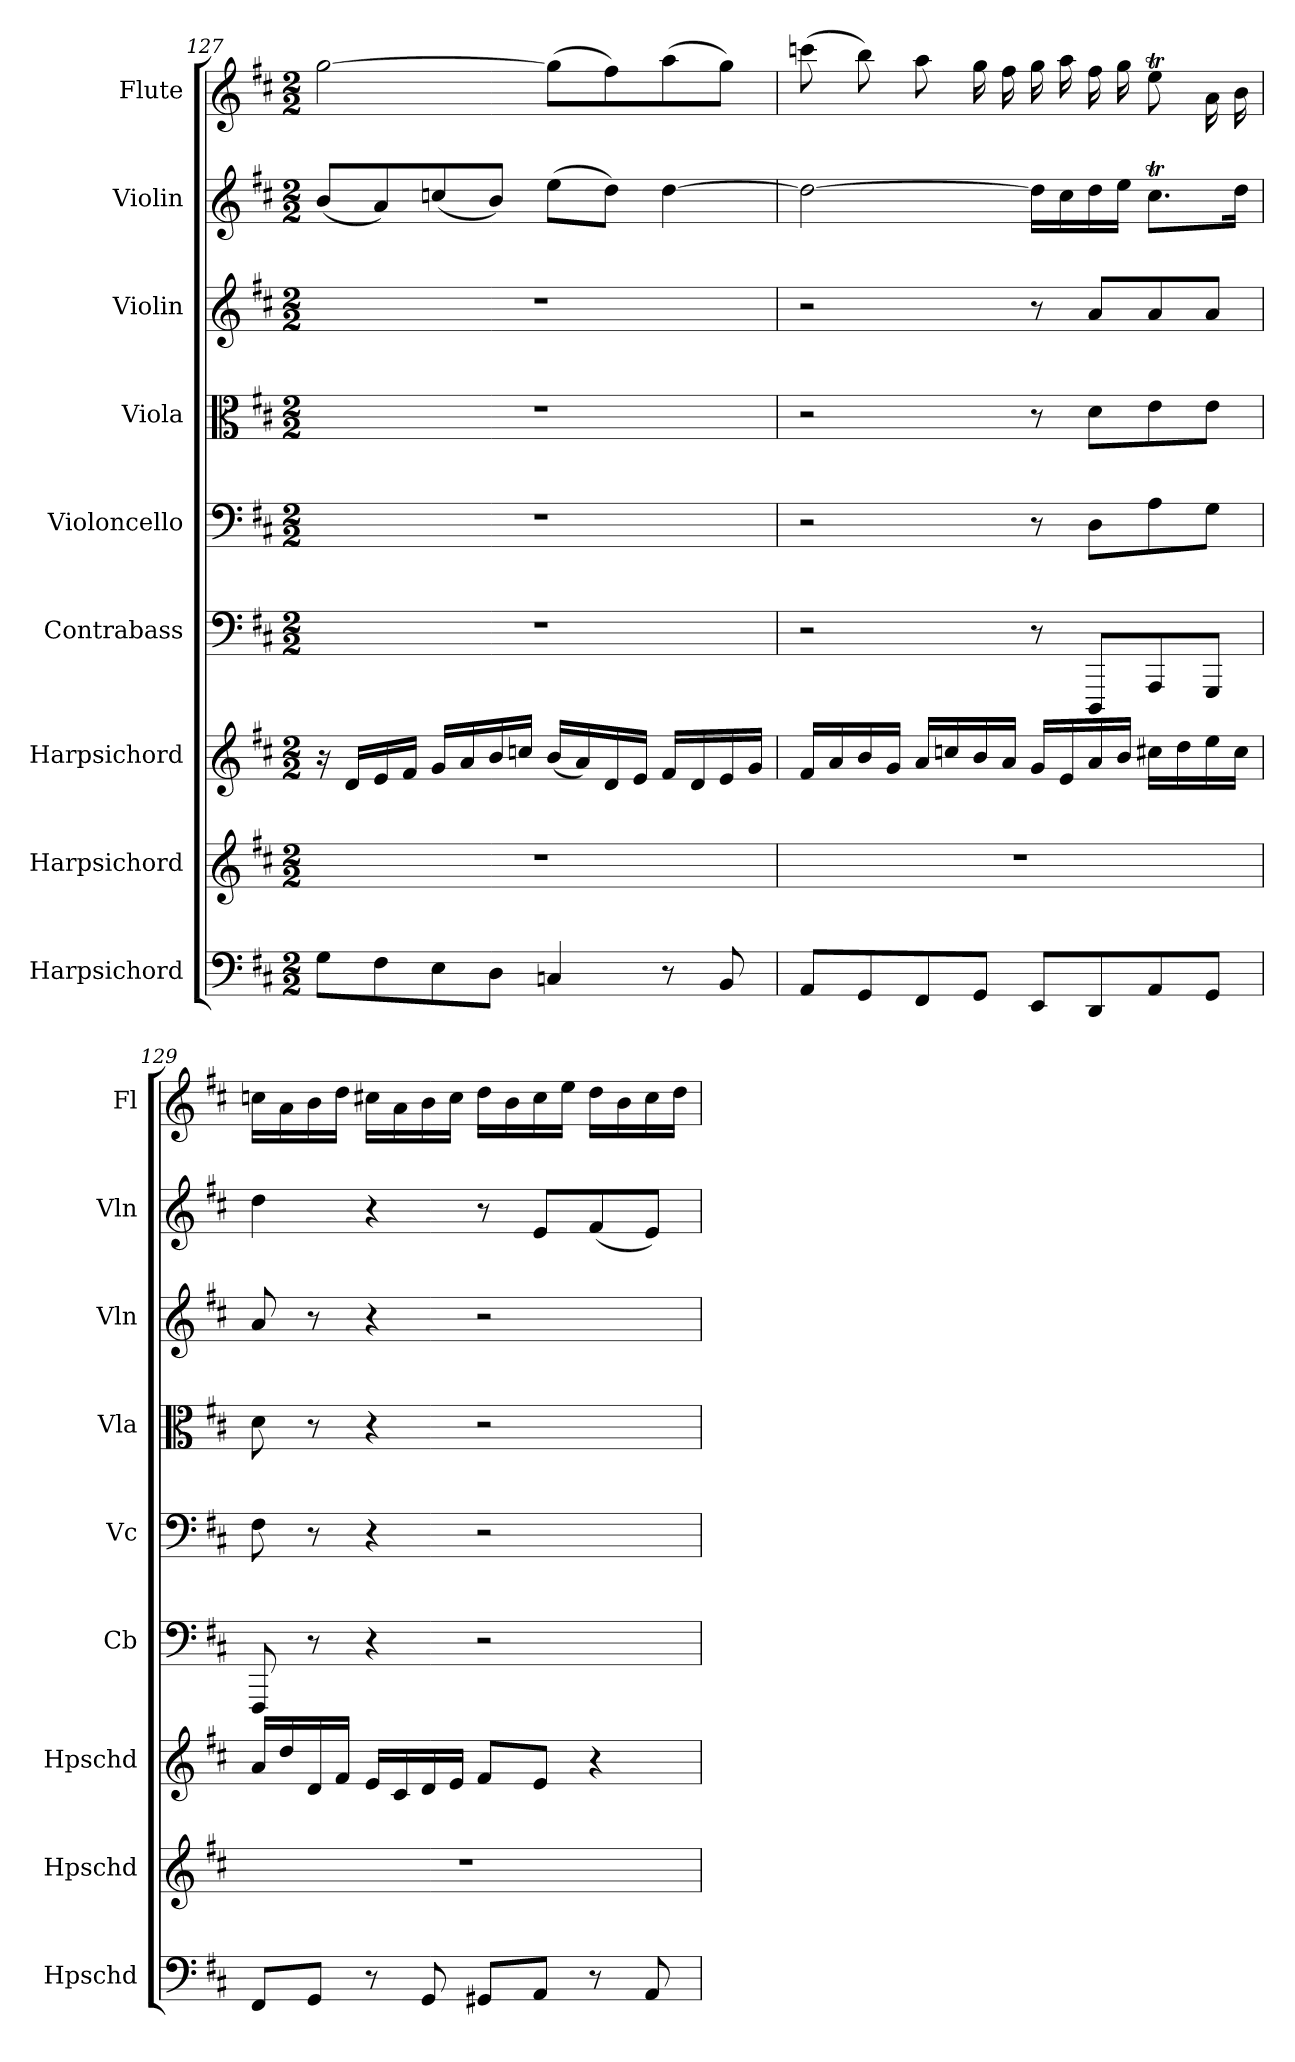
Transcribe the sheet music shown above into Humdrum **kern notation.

**kern	**kern	**kern	**kern	**kern	**kern	**kern	**kern	**kern
*part9	*part8	*part7	*part6	*part5	*part4	*part3	*part2	*part1
*staff9	*staff8	*staff7	*staff6	*staff5	*staff4	*staff3	*staff2	*staff1
*I"Harpsichord	*I"Harpsichord	*I"Harpsichord	*I"Contrabass	*I"Violoncello	*I"Viola	*I"Violin	*I"Violin	*I"Flute
*I'Hpschd	*I'Hpschd	*I'Hpschd	*I'Cb	*I'Vc	*I'Vla	*I'Vln	*I'Vln	*I'Fl
*clefF4	*clefG2	*clefG2	*clefF4	*clefF4	*clefC3	*clefG2	*clefG2	*clefG2
*	*	*	*ITrd7c12	*	*	*	*	*
*k[f#c#]	*k[f#c#]	*k[f#c#]	*k[f#c#]	*k[f#c#]	*k[f#c#]	*k[f#c#]	*k[f#c#]	*k[f#c#]
*D:	*D:	*D:	*D:	*D:	*D:	*D:	*D:	*D:
*M2/2	*M2/2	*M2/2	*M2/2	*M2/2	*M2/2	*M2/2	*M2/2	*M2/2
=127	=127	=127	=127	=127	=127	=127	=127	=127
8G\L	1r	16r	1r	1r	1r	1r	(8b/L	[2gg\
.	.	16d/LL	.	.	.	.	.	.
8F#\	.	16e/	.	.	.	.	8a/)	.
.	.	16f#/JJ	.	.	.	.	.	.
8E\	.	16g/LL	.	.	.	.	(8ccn/	.
.	.	16a/	.	.	.	.	.	.
8D\J	.	16b/	.	.	.	.	8b/J)	.
.	.	16ccn/JJ	.	.	.	.	.	.
4Cn/	.	(16b/LL	.	.	.	.	(8ee\L	(8gg\L]
.	.	16a/)	.	.	.	.	.	.
.	.	16d/	.	.	.	.	8dd\J)	8ff#\)
.	.	16e/JJ	.	.	.	.	.	.
8r	.	16f#/LL	.	.	.	.	[4dd\	(8aa\
.	.	16d/	.	.	.	.	.	.
8BB/	.	16e/	.	.	.	.	.	8gg\J)
.	.	16g/JJ	.	.	.	.	.	.
=128	=128	=128	=128	=128	=128	=128	=128	=128
8AA/L	1r	16f#/LL	2r	2r	2r	2r	2dd\_	(8cccn\
.	.	16a/	.	.	.	.	.	.
8GG/	.	16b/	.	.	.	.	.	8bb\)
.	.	16g/JJ	.	.	.	.	.	.
8FF#/	.	16a/LL	.	.	.	.	.	8aa\
.	.	16ccn/	.	.	.	.	.	.
8GG/J	.	16b/	.	.	.	.	.	16gg\
.	.	16a/JJ	.	.	.	.	.	16ff#\
8EE/L	.	16g/LL	8r	8r	8r	8r	16dd\LL]	16gg\
.	.	16e/	.	.	.	.	16cc#\	16aa\
8DD/	.	16a/	8DDDD/L	8D\L	8d\L	8a/L	16dd\	16ff#\
.	.	16b/JJ	.	.	.	.	16ee\JJ	16gg\
8AA/	.	16cc#X\LL	8AAAA/	8A\	8e\	8a/	8.cc#t\L	8eeT\
.	.	16dd\	.	.	.	.	.	.
8GG/J	.	16ee\	8GGGG/J	8G\J	8e\J	8a/J	.	16a\
.	.	16cc#\JJ	.	.	.	.	16dd\Jk	16b\
=129	=129	=129	=129	=129	=129	=129	=129	=129
8FF#/L	1r	16a/LL	8FFFF#/	8F#\	8d\	8a/	4dd\	16ccn\LL
.	.	16dd/	.	.	.	.	.	16a\
8GG/J	.	16d/	8r	8r	8r	8r	.	16b\
.	.	16f#/JJ	.	.	.	.	.	16dd\JJ
8r	.	16e/LL	4r	4r	4r	4r	4r	16cc#X\LL
.	.	16c#/	.	.	.	.	.	16a\
8GG/	.	16d/	.	.	.	.	.	16b\
.	.	16e/JJ	.	.	.	.	.	16cc#\JJ
8GG#X/L	.	8f#/L	2r	2r	2r	2r	8r	16dd\LL
.	.	.	.	.	.	.	.	16b\
8AA/J	.	8e/J	.	.	.	.	8e/L	16cc#\
.	.	.	.	.	.	.	.	16ee\JJ
8r	.	4r	.	.	.	.	(8f#/	16dd\LL
.	.	.	.	.	.	.	.	16b\
8AA/	.	.	.	.	.	.	8e/J)	16cc#\
.	.	.	.	.	.	.	.	16dd\JJ
=	=	=	=	=	=	=	=	=
*-	*-	*-	*-	*-	*-	*-	*-	*-
